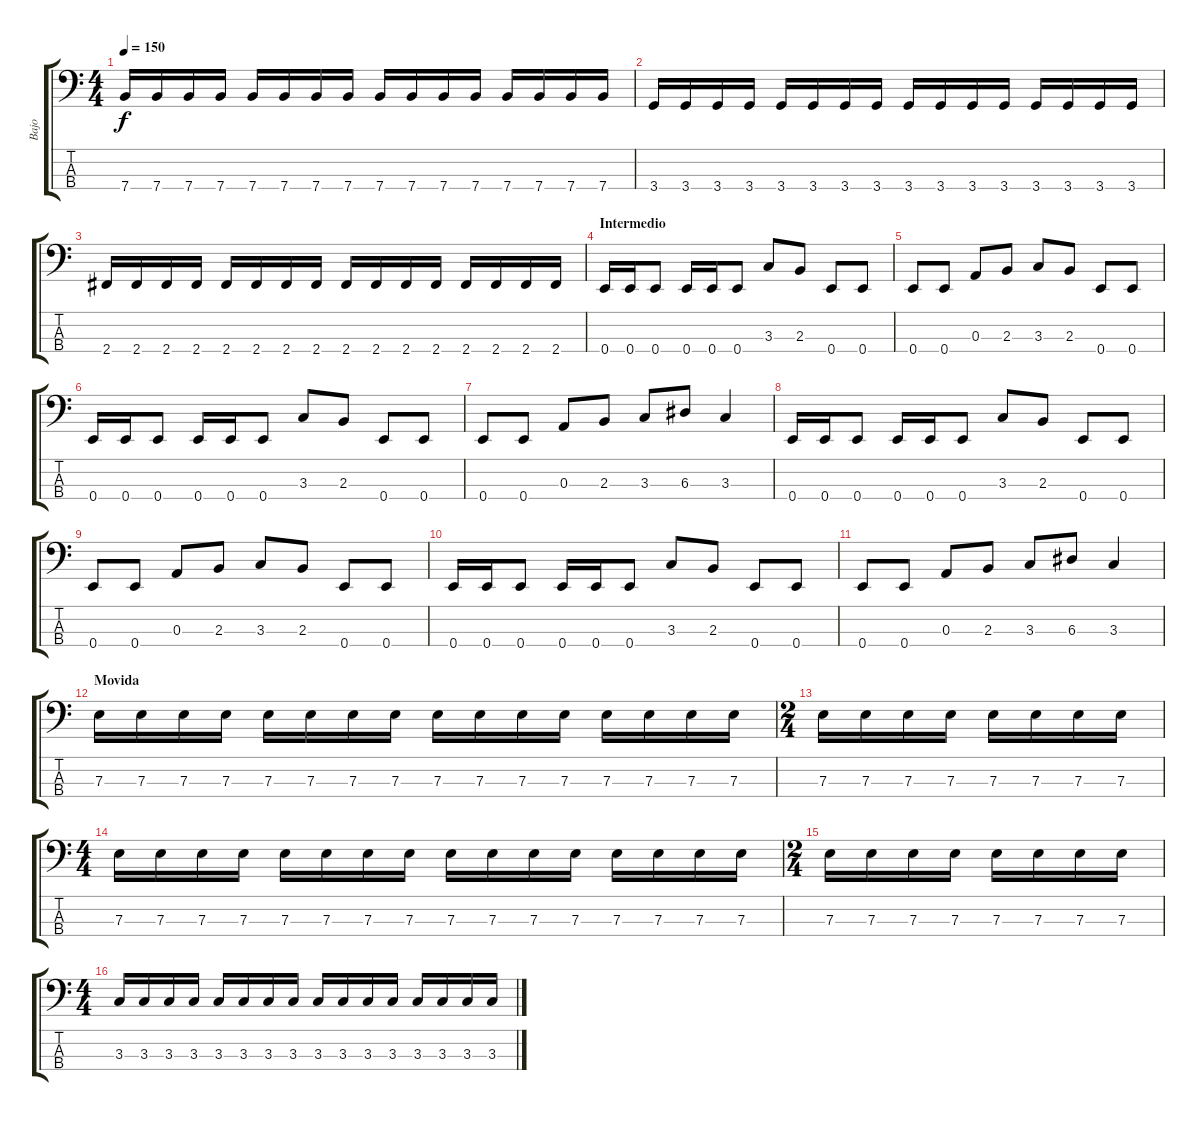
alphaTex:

\track ("Bajo" "Bajo") {instrument electricbassfinger}
\staff {score tabs}
\tuning (G2 D2 A1 E1) {hide}
\ts (4 4)
\tempo 150
\clef f4
\ks c
7.4.16{dy f} 7.4.16 7.4.16 7.4.16 7.4.16 7.4.16 7.4.16 7.4.16 7.4.16 7.4.16 7.4.16 7.4.16 7.4.16 7.4.16 7.4.16 7.4.16 |
3.4.16 3.4.16 3.4.16 3.4.16 3.4.16 3.4.16 3.4.16 3.4.16 3.4.16 3.4.16 3.4.16 3.4.16 3.4.16 3.4.16 3.4.16 3.4.16 |
2.4.16 2.4.16 2.4.16 2.4.16 2.4.16 2.4.16 2.4.16 2.4.16 2.4.16 2.4.16 2.4.16 2.4.16 2.4.16 2.4.16 2.4.16 2.4.16 |
\section ("" "Intermedio")
0.4.16 0.4.16 0.4.8 0.4.16 0.4.16 0.4.8 3.3.8 2.3.8 0.4.8 0.4.8 |
0.4.8 0.4.8 0.3.8 2.3.8 3.3.8 2.3.8 0.4.8 0.4.8 |
0.4.16 0.4.16 0.4.8 0.4.16 0.4.16 0.4.8 3.3.8 2.3.8 0.4.8 0.4.8 |
0.4.8 0.4.8 0.3.8 2.3.8 3.3.8 6.3.8 3.3.4 |
0.4.16 0.4.16 0.4.8 0.4.16 0.4.16 0.4.8 3.3.8 2.3.8 0.4.8 0.4.8 |
0.4.8 0.4.8 0.3.8 2.3.8 3.3.8 2.3.8 0.4.8 0.4.8 |
0.4.16 0.4.16 0.4.8 0.4.16 0.4.16 0.4.8 3.3.8 2.3.8 0.4.8 0.4.8 |
0.4.8 0.4.8 0.3.8 2.3.8 3.3.8 6.3.8 3.3.4 |
\section ("" "Movida")
7.3.16 7.3.16 7.3.16 7.3.16 7.3.16 7.3.16 7.3.16 7.3.16 7.3.16 7.3.16 7.3.16 7.3.16 7.3.16 7.3.16 7.3.16 7.3.16 |
\ts (2 4)
7.3.16 7.3.16 7.3.16 7.3.16 7.3.16 7.3.16 7.3.16 7.3.16 |
\ts (4 4)
7.3.16 7.3.16 7.3.16 7.3.16 7.3.16 7.3.16 7.3.16 7.3.16 7.3.16 7.3.16 7.3.16 7.3.16 7.3.16 7.3.16 7.3.16 7.3.16 |
\ts (2 4)
7.3.16 7.3.16 7.3.16 7.3.16 7.3.16 7.3.16 7.3.16 7.3.16 |
\ts (4 4)
3.3.16 3.3.16 3.3.16 3.3.16 3.3.16 3.3.16 3.3.16 3.3.16 3.3.16 3.3.16 3.3.16 3.3.16 3.3.16 3.3.16 3.3.16 3.3.16
